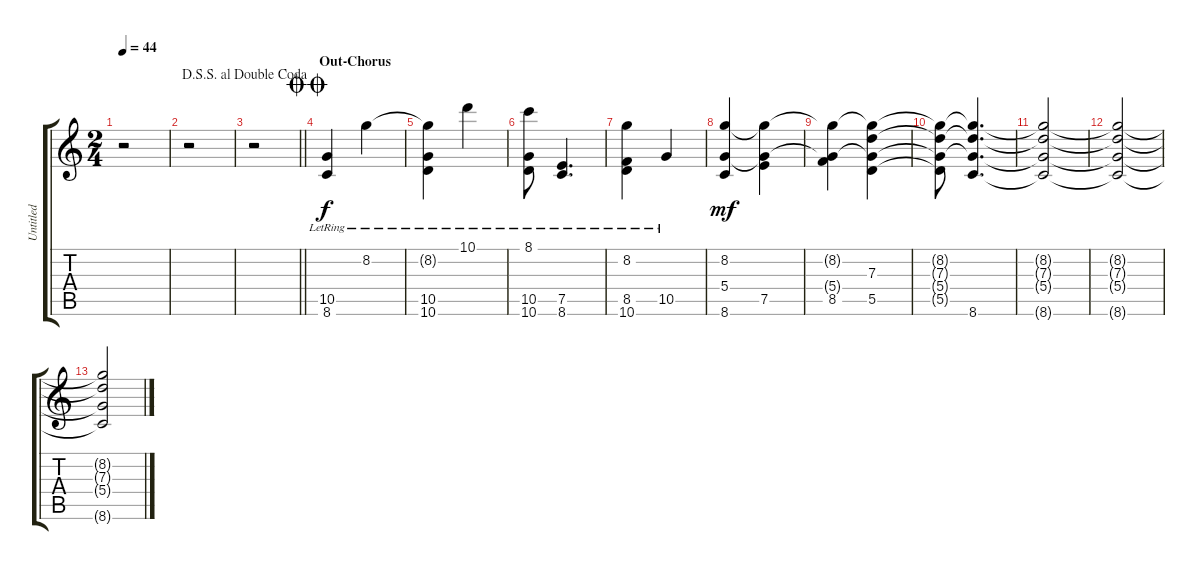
\track ("Untitled" "Untitled") {instrument stringensemble2}
\staff {score tabs}
\tuning (E5 B4 G4 D4 A3 E3) {hide}
\ts (2 4)
\tempo 44
\clef g2
\ks c
r.2{dy mp} |
r.2 |
\jump dalsegnosegnoaldoublecoda
\barLineRight lightlight
r.2 |
\section ("" "Out-Chorus")
\jump doublecoda
(10.5{lr} 8.6{lr}).4{dy f} 8.2{lr}.4 |
(8.2{t} 10.5{lr} 10.6{lr}).4 10.1{lr}.4 |
(8.1{lr} 10.5{lr} 10.6{lr}).8 (7.5{lr} 8.6{lr}).4{d} |
(8.2{lr} 8.5{lr} 10.6{lr}).4 10.5{lr}.4 |
(8.2 5.4 8.6).4{dy mf} (8.2{t} 5.4{t} 7.5).4 |
(8.2{t} 5.4{t} 8.5).4 (8.2{t} 7.3 5.4{t} 5.5).4 |
(8.2{t} 7.3{t} 5.4{t} 5.5{t}).8 (8.2{t} 7.3{t} 5.4{t} 8.6).4{d} |
(8.2{t} 7.3{t} 5.4{t} 8.6{t}).2 |
(8.2{t} 7.3{t} 5.4{t} 8.6{t}).2 |
(8.2{t} 7.3{t} 5.4{t} 8.6{t}).2
